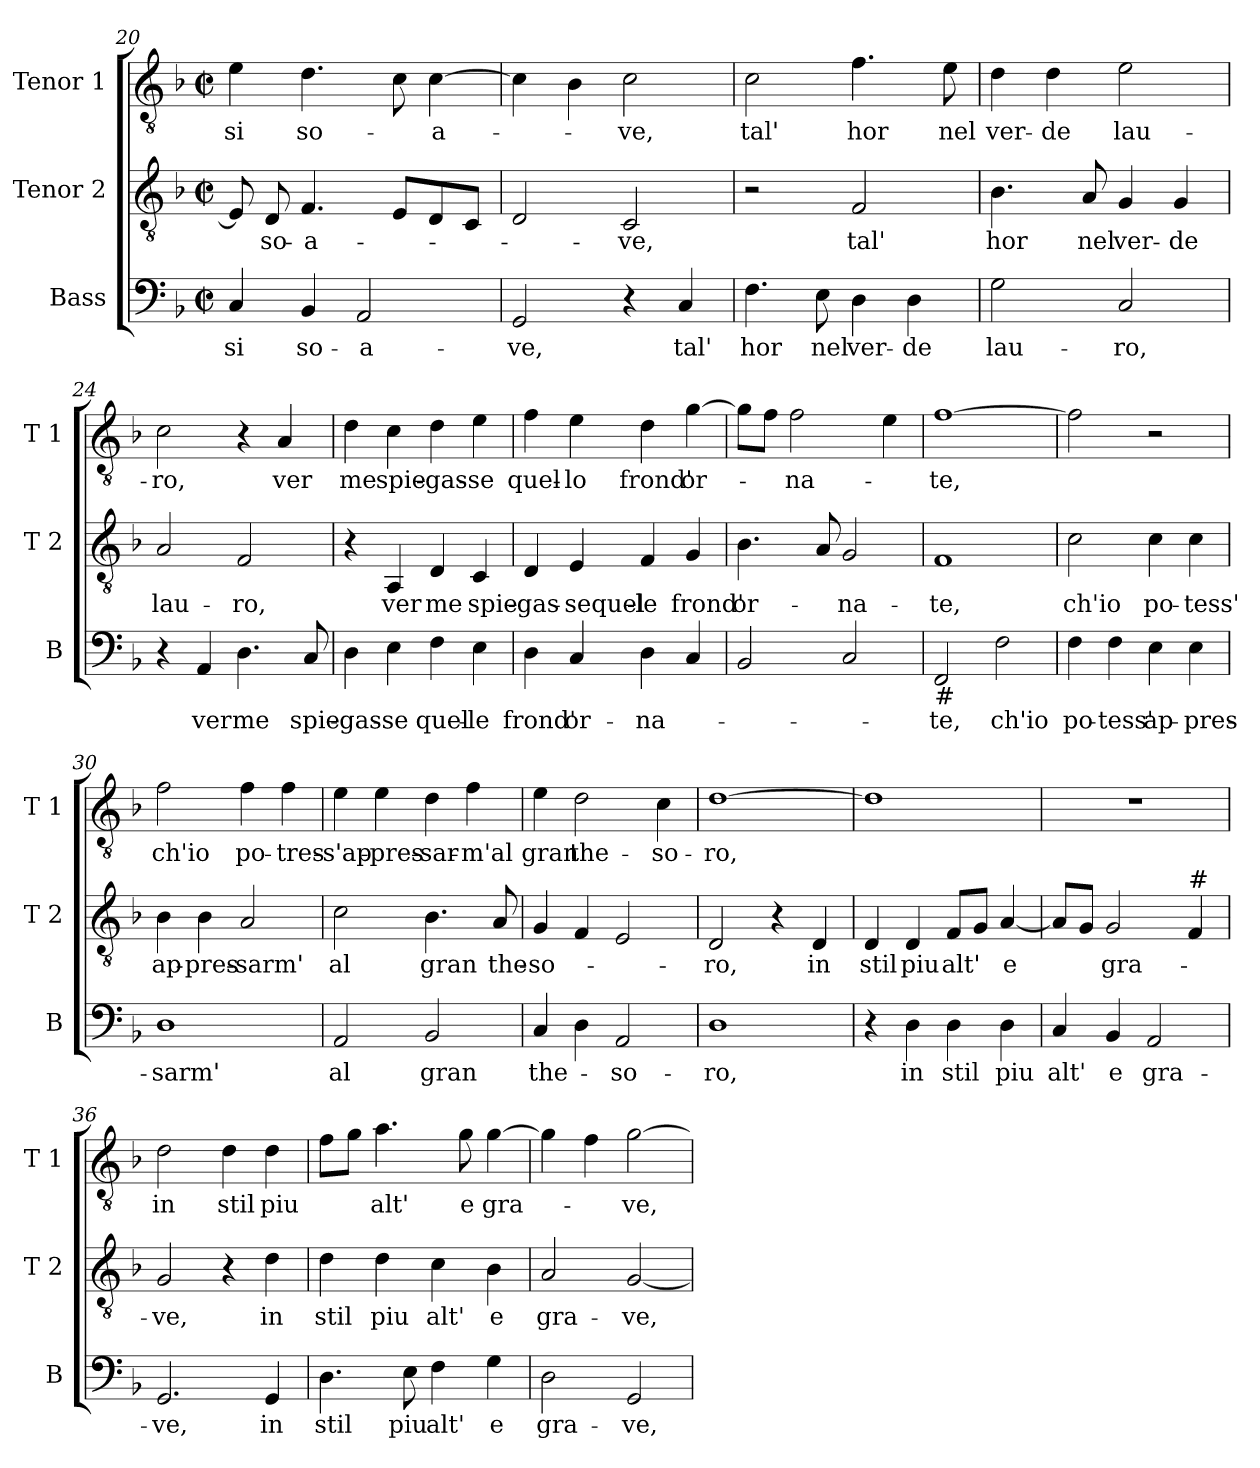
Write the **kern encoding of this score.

**kern	**text	**kern	**text	**kern	**text
*part3	*part3	*part2	*part2	*part1	*part1
*staff3	*staff3	*staff2	*staff2	*staff1	*staff1
*I"Bass	*	*I"Tenor 2	*	*I"Tenor 1	*
*I'B	*	*I'T 2	*	*I'T 1	*
*clefF4	*	*clefGv2	*	*clefGv2	*
*k[b-]	*	*k[b-]	*	*k[b-]	*
*F:	*	*F:	*	*F:	*
*M2/2	*	*M2/2	*	*M2/2	*
*met(c|)	*	*met(c|)	*	*met(c|)	*
=20	=20	=20	=20	=20	=20
!	!LO:LY:b	!	!	!	!LO:LY:b
4C/	si	8E/]	.	4e\	si
!	!	!	!LO:LY:b	!	!
.	.	8D/	so-	.	.
!	!LO:LY:b	!	!LO:LY:b	!	!LO:LY:b
4BB-/	so-	4.F/	-a-	4.d\	so-
!	!LO:LY:b	!	!	!	!
2AA/	-a-	.	.	.	.
.	.	8E/L	.	8c\	.
!	!	!	!	!	!LO:LY:b
.	.	8D/	.	[4c\	-a-
.	.	8C/J	.	.	.
=21	=21	=21	=21	=21	=21
!	!LO:LY:b	!	!	!	!
2GG/	-ve,	2D/	.	4c\]	.
.	.	.	.	4B-\	.
!	!	!	!LO:LY:b	!	!LO:LY:b
4r	.	2C/	-ve,	2c\	-ve,
!	!LO:LY:b	!	!	!	!
4C/	tal'	.	.	.	.
!!LO:LB:g=z
=22	=22	=22	=22	=22	=22
!	!LO:LY:b	!	!	!	!LO:LY:b
4.F\	hor	2r	.	2c\	tal'
!	!LO:LY:b	!	!	!	!
8E\	nel	.	.	.	.
!	!LO:LY:b	!	!LO:LY:b	!	!LO:LY:b
4D\	ver-	2F/	tal'	4.f\	hor
!	!LO:LY:b	!	!	!	!
4D\	-de	.	.	.	.
!	!	!	!	!	!LO:LY:b
.	.	.	.	8e\	nel
=23	=23	=23	=23	=23	=23
!	!LO:LY:b	!	!LO:LY:b	!	!LO:LY:b
2G\	lau-	4.B-\	hor	4d\	ver-
!	!	!	!	!	!LO:LY:b
.	.	.	.	4d\	-de
!	!	!	!LO:LY:b	!	!
.	.	8A/	nel	.	.
!	!LO:LY:b	!	!LO:LY:b	!	!LO:LY:b
2C/	-ro,	4G/	ver-	2e\	lau-
!	!	!	!LO:LY:b	!	!
.	.	4G/	-de	.	.
=24	=24	=24	=24	=24	=24
!	!	!	!LO:LY:b	!	!LO:LY:b
4r	.	2A/	lau-	2c\	-ro,
!	!LO:LY:b	!	!	!	!
4AA/	ver	.	.	.	.
!	!LO:LY:b	!	!LO:LY:b	!	!
4.D\	me	2F/	-ro,	4r	.
!	!	!	!	!	!LO:LY:b
.	.	.	.	4A/	ver
!	!LO:LY:b	!	!	!	!
8C/	spie-	.	.	.	.
=25	=25	=25	=25	=25	=25
!	!LO:LY:b	!	!	!	!LO:LY:b
4D\	-gas-	4r	.	4d\	me
!	!LO:LY:b	!	!LO:LY:b	!	!LO:LY:b
4E\	-se	4AA/	ver	4c\	spie-
!	!LO:LY:b	!	!LO:LY:b	!	!LO:LY:b
4F\	quel-	4D/	me	4d\	-gas-
!	!LO:LY:b	!	!LO:LY:b	!	!LO:LY:b
4E\	-le	4C/	spie-	4e\	-se
=26	=26	=26	=26	=26	=26
!	!LO:LY:b	!	!LO:LY:b	!	!LO:LY:b
4D\	frond'	4D/	-gas-	4f\	quel-
!	!LO:LY:b	!	!LO:LY:b	!	!LO:LY:b
4C/	or-	4E/	-sequel-	4e\	-lo
!	!LO:LY:b	!	!LO:LY:b	!	!LO:LY:b
4D\	-na-	4F/	-le	4d\	frond'
!	!	!	!LO:LY:b	!	!LO:LY:b
4C/	.	4G/	frond'	[4g\	or-
!!LO:LB:g=z
=27	=27	=27	=27	=27	=27
!	!	!	!LO:LY:b	!	!
2BB-/	.	4.B-\	or-	8g\L]	.
.	.	.	.	8f\J	.
!	!	!	!	!	!LO:LY:b
.	.	.	.	2f\	-na-
.	.	8A/	.	.	.
!	!	!	!LO:LY:b	!	!
2C/	.	2G/	-na-	.	.
.	.	.	.	4e\	.
=28	=28	=28	=28	=28	=28
!LO:TX:b:t=#	!	!	!	!	!
!	!LO:LY:b	!	!LO:LY:b	!	!LO:LY:b
2FF/	-te,	1F	-te,	[1f	-te,
!	!LO:LY:b	!	!	!	!
2F\	ch'io	.	.	.	.
=29	=29	=29	=29	=29	=29
!	!LO:LY:b	!	!LO:LY:b	!	!
4F\	po-	2c\	ch'io	2f\]	.
!	!LO:LY:b	!	!	!	!
4F\	-tess'	.	.	.	.
!	!LO:LY:b	!	!LO:LY:b	!	!
4E\	ap-	4c\	po-	2r	.
!	!LO:LY:b	!	!LO:LY:b	!	!
4E\	-pres-	4c\	-tess'	.	.
=30	=30	=30	=30	=30	=30
!	!LO:LY:b	!	!LO:LY:b	!	!LO:LY:b
1D	-sarm'	4B-\	ap-	2f\	ch'io
!	!	!	!LO:LY:b	!	!
.	.	4B-\	-pres-	.	.
!	!	!	!LO:LY:b	!	!LO:LY:b
.	.	2A/	-sarm'	4f\	po-
!	!	!	!	!	!LO:LY:b
.	.	.	.	4f\	-tres-
=31	=31	=31	=31	=31	=31
!	!LO:LY:b	!	!LO:LY:b	!	!LO:LY:b
2AA/	al	2c\	al	4e\	-s'ap-
!	!	!	!	!	!LO:LY:b
.	.	.	.	4e\	-pres-
!	!LO:LY:b	!	!LO:LY:b	!	!LO:LY:b
2BB-/	gran	4.B-\	gran	4d\	-sar-
!	!	!	!	!	!LO:LY:b
.	.	.	.	4f\	-m'al
!	!	!	!LO:LY:b	!	!
.	.	8A/	the-	.	.
!!LO:LB:g=z
=32	=32	=32	=32	=32	=32
!	!LO:LY:b	!	!LO:LY:b	!	!LO:LY:b
4C/	the-	4G/	-so-	4e\	gran
!	!	!	!	!	!LO:LY:b
4D\	.	4F/	.	2d\	the-
!	!LO:LY:b	!	!	!	!
2AA/	-so-	2E/	.	.	.
!	!	!	!	!	!LO:LY:b
.	.	.	.	4c\	-so-
=33	=33	=33	=33	=33	=33
!	!LO:LY:b	!	!LO:LY:b	!	!LO:LY:b
1D	-ro,	2D/	-ro,	[1d	-ro,
.	.	4r	.	.	.
!	!	!	!LO:LY:b	!	!
.	.	4D/	in	.	.
=34	=34	=34	=34	=34	=34
!	!	!	!LO:LY:b	!	!
4r	.	4D/	stil	1d]	.
!	!LO:LY:b	!	!LO:LY:b	!	!
4D\	in	4D/	piu	.	.
!	!LO:LY:b	!	!LO:LY:b	!	!
4D\	stil	8F/L	alt'	.	.
.	.	8G/J	.	.	.
!	!LO:LY:b	!	!LO:LY:b	!	!
4D\	piu	[4A/	e	.	.
=35	=35	=35	=35	=35	=35
!	!LO:LY:b	!	!	!	!
4C/	alt'	8A/L]	.	1r	.
.	.	8G/J	.	.	.
!	!LO:LY:b	!	!LO:LY:b	!	!
4BB-/	e	2G/	gra-	.	.
!	!LO:LY:b	!	!	!	!
2AA/	gra-	.	.	.	.
!	!	!LO:TX:a:t=#	!	!	!
.	.	4F/	.	.	.
=36	=36	=36	=36	=36	=36
!	!LO:LY:b	!	!LO:LY:b	!	!LO:LY:b
2.GG/	-ve,	2G/	-ve,	2d\	in
!	!	!	!	!	!LO:LY:b
.	.	4r	.	4d\	stil
!	!LO:LY:b	!	!LO:LY:b	!	!LO:LY:b
4GG/	in	4d\	in	4d\	piu
!!LO:PB:g=z
=37	=37	=37	=37	=37	=37
!	!LO:LY:b	!	!LO:LY:b	!	!
4.D\	stil	4d\	stil	8f\L	.
.	.	.	.	8g\J	.
!	!	!	!LO:LY:b	!	!LO:LY:b
.	.	4d\	piu	4.a\	alt'
!	!LO:LY:b	!	!	!	!
8E\	piu	.	.	.	.
!	!LO:LY:b	!	!LO:LY:b	!	!
4F\	alt'	4c\	alt'	.	.
!	!	!	!	!	!LO:LY:b
.	.	.	.	8g\	e
!	!LO:LY:b	!	!LO:LY:b	!	!LO:LY:b
4G\	e	4B-\	e	[4g\	gra-
=38	=38	=38	=38	=38	=38
!	!LO:LY:b	!	!LO:LY:b	!	!
2D\	gra-	2A/	gra-	4g\]	.
.	.	.	.	4f\	.
!	!LO:LY:b	!	!LO:LY:b	!	!LO:LY:b
2GG/	-ve,	[2G/	-ve,	[2g\	-ve,
=	=	=	=	=	=
*-	*-	*-	*-	*-	*-
